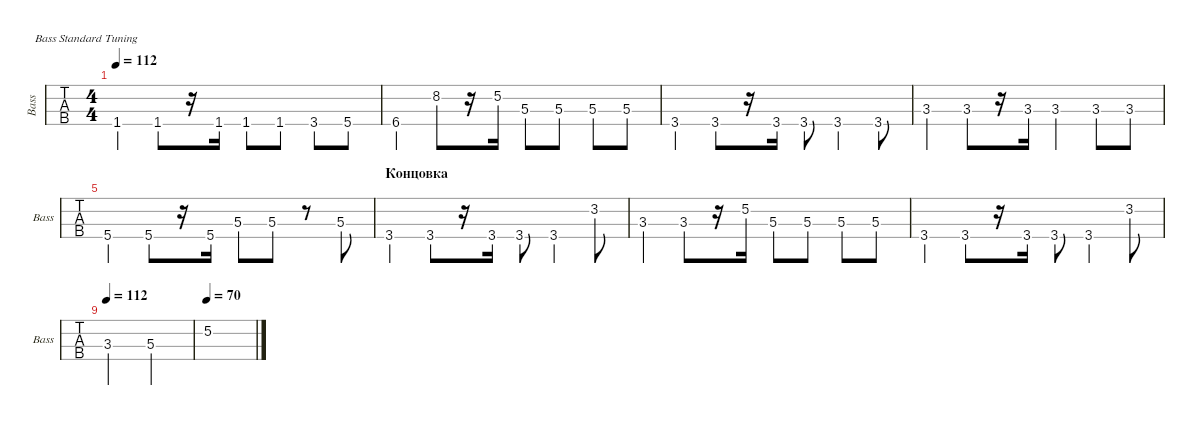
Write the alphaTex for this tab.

\defaultSystemsLayout 4
\hideDynamics
\bracketExtendMode groupsimilarinstruments
\singleTrackTrackNamePolicy allsystems
\multiTrackTrackNamePolicy allsystems
\otherSystemsTrackNameOrientation horizontal
\defaultBarNumberDisplay FirstOfSystem
\track ("Bass" "Bass") {instrument electricbassfinger}
\staff {tabs}
\tuning (G2 D2 A1 E1)
\ts (4 4)
\tempo 112
\clef f4
\ks gminor
1.4.4{dy mf} 1.4.8 r.16 1.4.16 1.4.8 1.4.8 3.4.8 5.4.8 |
6.4.4 8.2.8 r.16 5.2.16 5.3.8 5.3.8 5.3.8 5.3.8 |
3.4.4 3.4.8 r.16 3.4.16 3.4.8 3.4.4 3.4.8 |
3.3.4 3.3.8 r.16 3.3.16 3.3.4 3.3.8 3.3.8 |
5.4.4 5.4.8 r.16 5.4.16 5.3.8 5.3.8 r.8 5.3.8 |
\section ("" "Концовка")
3.4.4 3.4.8 r.16 3.4.16 3.4.8 3.4.4 3.2.8 |
3.3.4 3.3.8 r.16 5.2.16 5.3.8 5.3.8 5.3.8 5.3.8 |
3.4.4 3.4.8 r.16 3.4.16 3.4.8 3.4.4 3.2.8 |
\tempo 112
3.3.2 5.3.2 |
\tempo 70
5.2.1
